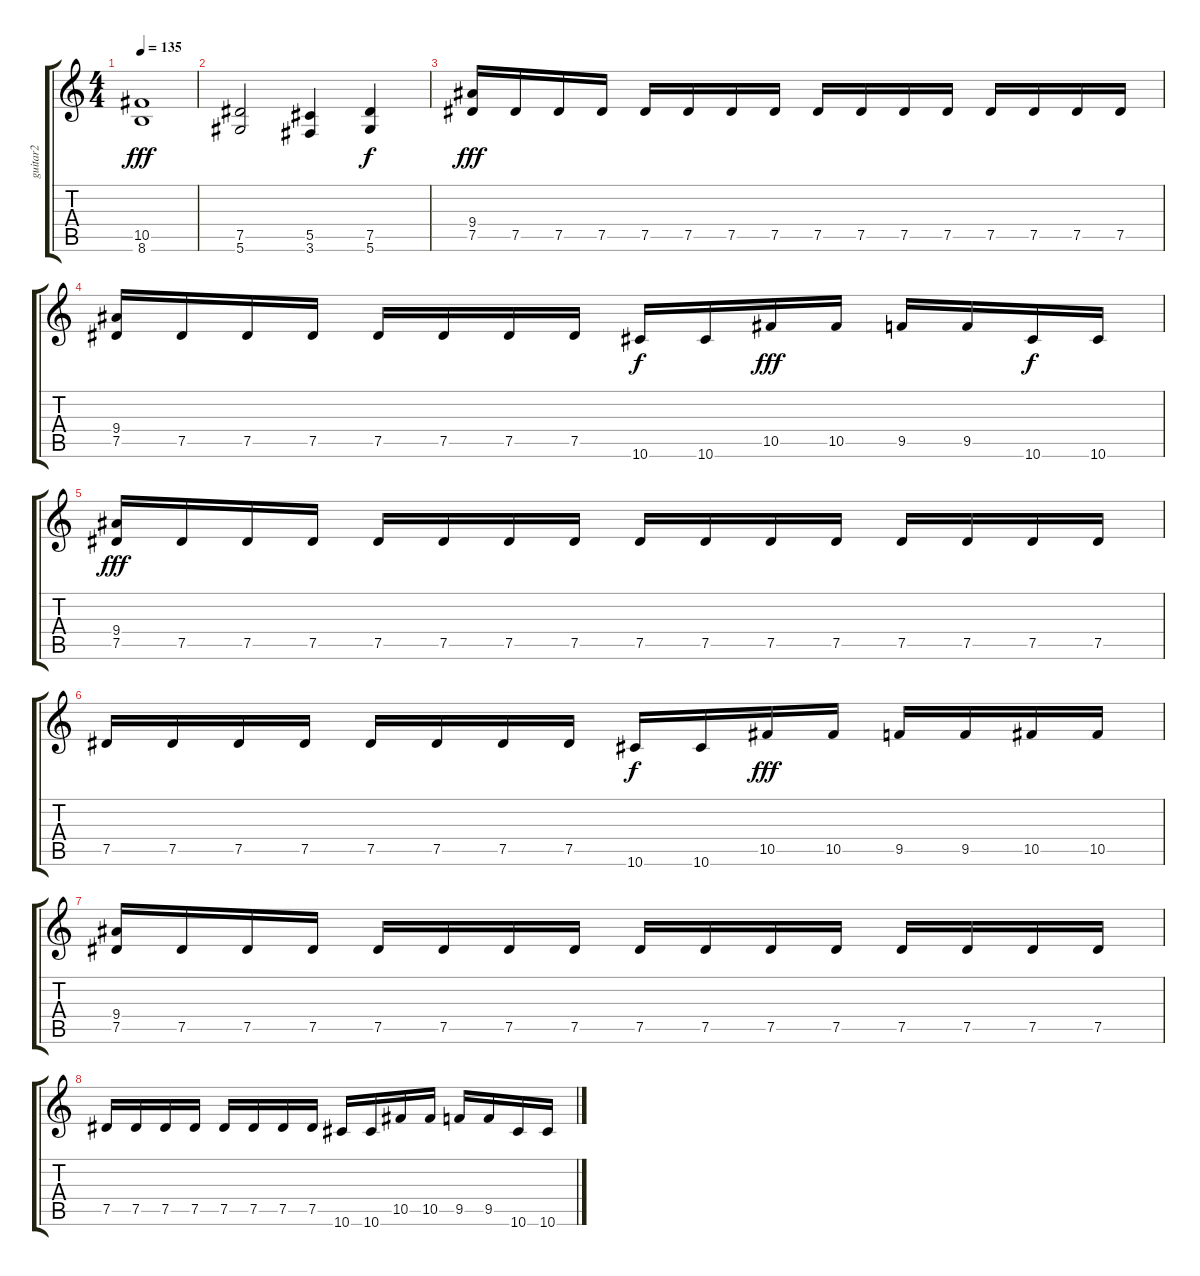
\track ("guitar2" "guitar2") {instrument distortionguitar}
\staff {score tabs}
\tuning (Eb4 Bb3 Gb3 Db3 Ab2 Eb2) {hide}
\ts (4 4)
\tempo 135
\clef g2
\ks c
(10.5 8.6).1{dy fff} |
(7.5 5.6).2 (5.5 3.6).4 (7.5 5.6).4{dy f} |
(9.4 7.5).16{dy fff} 7.5.16 7.5.16 7.5.16 7.5.16 7.5.16 7.5.16 7.5.16 7.5.16 7.5.16 7.5.16 7.5.16 7.5.16 7.5.16 7.5.16 7.5.16 |
(9.4 7.5).16 7.5.16 7.5.16 7.5.16 7.5.16 7.5.16 7.5.16 7.5.16 10.6.16{dy f} 10.6.16 10.5.16{dy fff} 10.5.16 9.5.16 9.5.16 10.6.16{dy f} 10.6.16 |
(9.4 7.5).16{dy fff} 7.5.16 7.5.16 7.5.16 7.5.16 7.5.16 7.5.16 7.5.16 7.5.16 7.5.16 7.5.16 7.5.16 7.5.16 7.5.16 7.5.16 7.5.16 |
7.5.16 7.5.16 7.5.16 7.5.16 7.5.16 7.5.16 7.5.16 7.5.16 10.6.16{dy f} 10.6.16 10.5.16{dy fff} 10.5.16 9.5.16 9.5.16 10.5.16 10.5.16 |
(9.4 7.5).16 7.5.16 7.5.16 7.5.16 7.5.16 7.5.16 7.5.16 7.5.16 7.5.16 7.5.16 7.5.16 7.5.16 7.5.16 7.5.16 7.5.16 7.5.16 |
7.5.16 7.5.16 7.5.16 7.5.16 7.5.16 7.5.16 7.5.16 7.5.16 10.6.16 10.6.16 10.5.16 10.5.16 9.5.16 9.5.16 10.6.16 10.6.16
